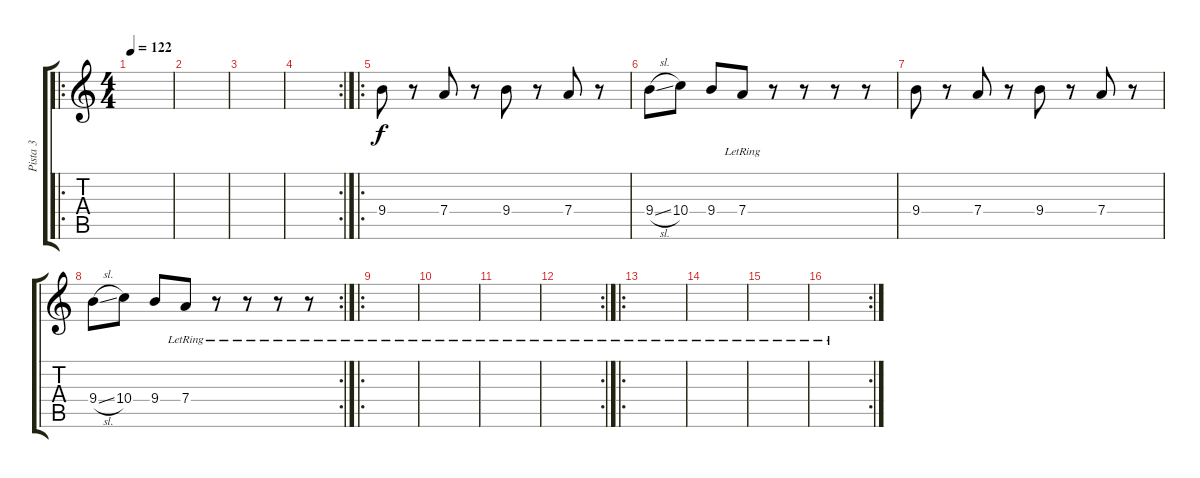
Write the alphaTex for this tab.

\track ("Pista 3" "Pista 3") {instrument distortionguitar}
\staff {score tabs}
\tuning (E4 B3 G3 D3 A2 E2) {hide}
\ro
\ts (4 4)
\tempo 122
\clef g2
\ks c
|
|
|
\rc 2
|
\ro
9.4.8 r.8 7.4.8 r.8 9.4.8 r.8 7.4.8 r.8 |
9.4{sl}.8 10.4.8 9.4.8 7.4{lr}.8 r.8 r.8 r.8 r.8 |
9.4.8 r.8 7.4.8 r.8 9.4.8 r.8 7.4.8 r.8 |
\rc 2
9.4{sl}.8 10.4.8 9.4.8 7.4{lr}.8 r.8 r.8 r.8 r.8 |
\ro
|
|
|
\rc 2
|
\ro
|
|
|
\rc 2
